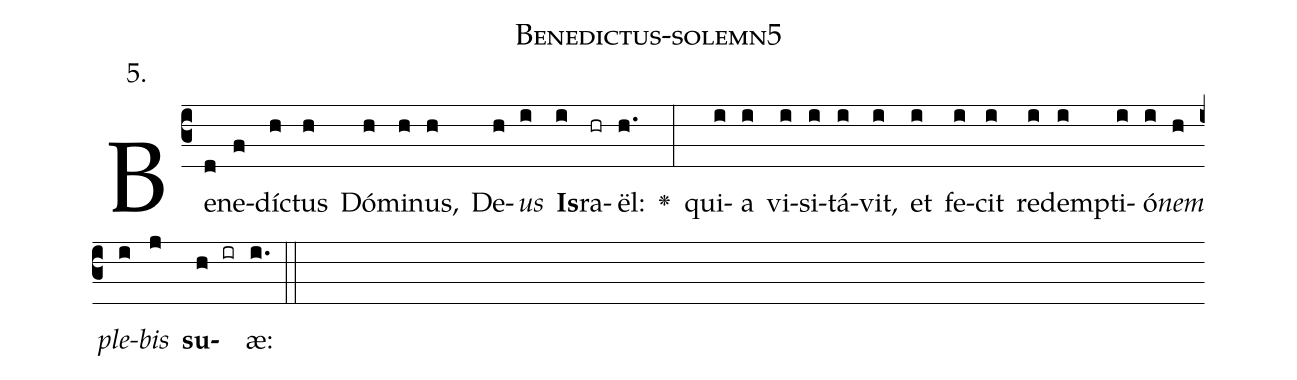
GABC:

name: Benedictus-solemn5;
annotation: 5.;
%%
(c3)Be(d)ne(f)dí(h)ctus(h) Dó(h)mi(h)nus,(h) De(h)<i>us</i>(i) <b>Is</b>(i)ra(hr)ël:(h.) <v>\greheightstar</v>(:) qui(i)a(i) vi(i)si(i)tá(i)vit,(i) et(i) fe(i)cit(i) re(i)dem(i)pti(i)ó(i)<i>nem</i>(h) <i>ple</i>(i)<i>bis</i>(j) <b>su</b>(h ir)æ:(i.) (::)


%E(i) u(h) o(i) u(j) a(h) e.(i.) (::)
